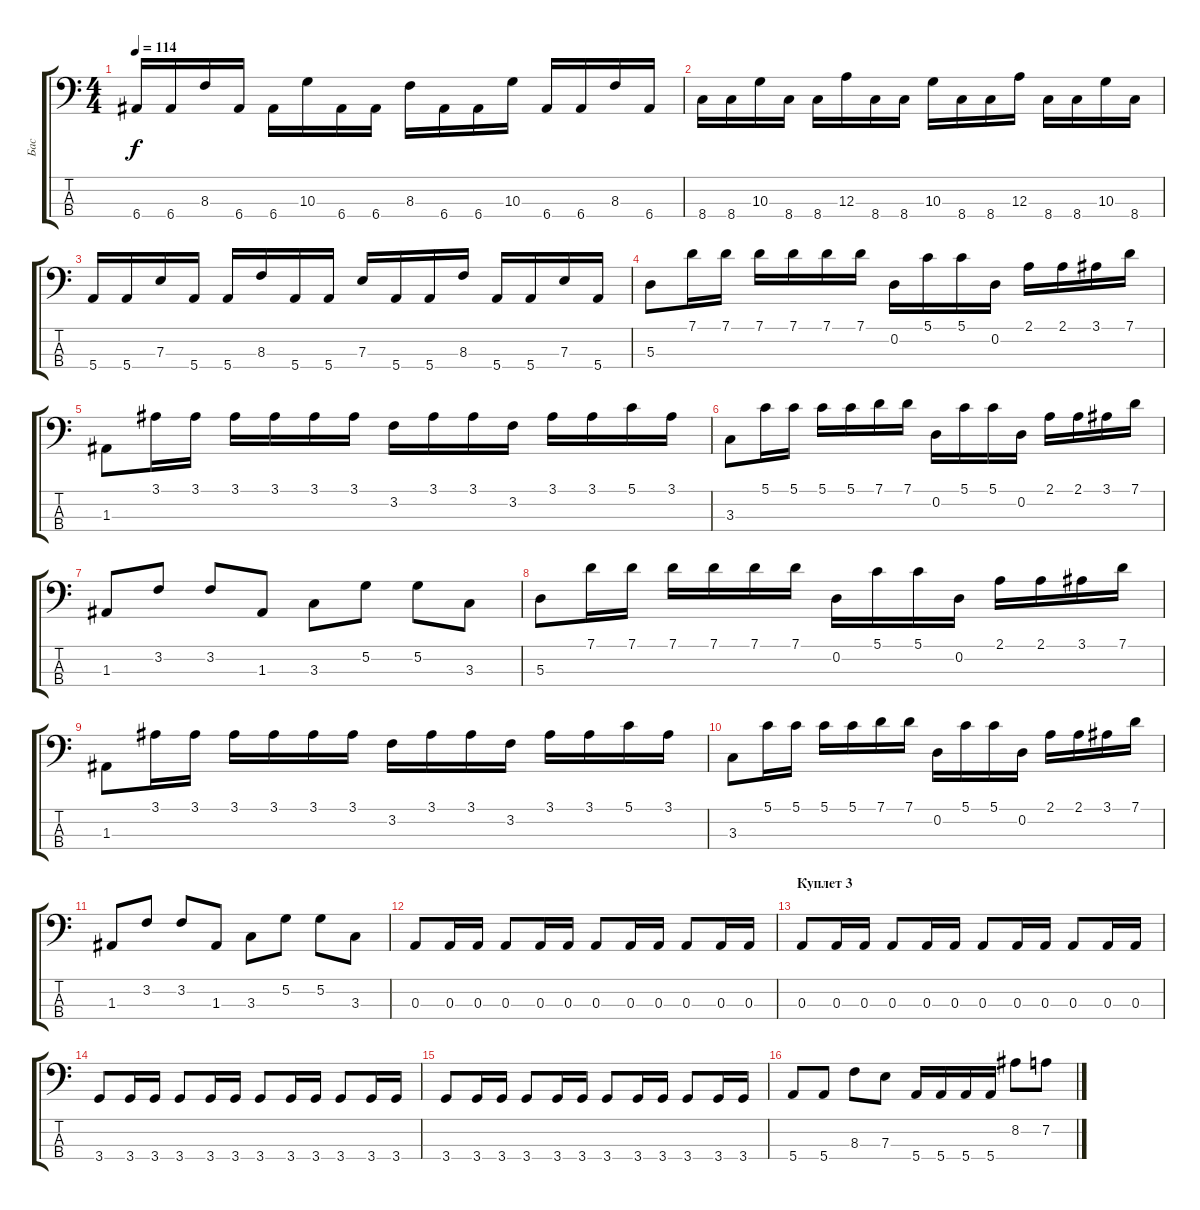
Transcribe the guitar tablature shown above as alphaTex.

\track ("Бас" "Бас") {instrument electricbassfinger}
\staff {score tabs}
\tuning (G2 D2 A1 E1) {hide}
\ts (4 4)
\tempo 114
\clef f4
\ks c
6.4.16{dy f} 6.4.16 8.3.16 6.4.16 6.4.16 10.3.16 6.4.16 6.4.16 8.3.16 6.4.16 6.4.16 10.3.16 6.4.16 6.4.16 8.3.16 6.4.16 |
8.4.16 8.4.16 10.3.16 8.4.16 8.4.16 12.3.16 8.4.16 8.4.16 10.3.16 8.4.16 8.4.16 12.3.16 8.4.16 8.4.16 10.3.16 8.4.16 |
5.4.16 5.4.16 7.3.16 5.4.16 5.4.16 8.3.16 5.4.16 5.4.16 7.3.16 5.4.16 5.4.16 8.3.16 5.4.16 5.4.16 7.3.16 5.4.16 |
5.3.8 7.1.16 7.1.16 7.1.16 7.1.16 7.1.16 7.1.16 0.2.16 5.1.16 5.1.16 0.2.16 2.1.16 2.1.16 3.1.16 7.1.16 |
1.3.8 3.1.16 3.1.16 3.1.16 3.1.16 3.1.16 3.1.16 3.2.16 3.1.16 3.1.16 3.2.16 3.1.16 3.1.16 5.1.16 3.1.16 |
3.3.8 5.1.16 5.1.16 5.1.16 5.1.16 7.1.16 7.1.16 0.2.16 5.1.16 5.1.16 0.2.16 2.1.16 2.1.16 3.1.16 7.1.16 |
1.3.8 3.2.8 3.2.8 1.3.8 3.3.8 5.2.8 5.2.8 3.3.8 |
5.3.8 7.1.16 7.1.16 7.1.16 7.1.16 7.1.16 7.1.16 0.2.16 5.1.16 5.1.16 0.2.16 2.1.16 2.1.16 3.1.16 7.1.16 |
1.3.8 3.1.16 3.1.16 3.1.16 3.1.16 3.1.16 3.1.16 3.2.16 3.1.16 3.1.16 3.2.16 3.1.16 3.1.16 5.1.16 3.1.16 |
3.3.8 5.1.16 5.1.16 5.1.16 5.1.16 7.1.16 7.1.16 0.2.16 5.1.16 5.1.16 0.2.16 2.1.16 2.1.16 3.1.16 7.1.16 |
1.3.8 3.2.8 3.2.8 1.3.8 3.3.8 5.2.8 5.2.8 3.3.8 |
0.3.8 0.3.16 0.3.16 0.3.8 0.3.16 0.3.16 0.3.8 0.3.16 0.3.16 0.3.8 0.3.16 0.3.16 |
\section ("" "Куплет 3")
0.3.8 0.3.16 0.3.16 0.3.8 0.3.16 0.3.16 0.3.8 0.3.16 0.3.16 0.3.8 0.3.16 0.3.16 |
3.4.8 3.4.16 3.4.16 3.4.8 3.4.16 3.4.16 3.4.8 3.4.16 3.4.16 3.4.8 3.4.16 3.4.16 |
3.4.8 3.4.16 3.4.16 3.4.8 3.4.16 3.4.16 3.4.8 3.4.16 3.4.16 3.4.8 3.4.16 3.4.16 |
5.4.8 5.4.8 8.3.8 7.3.8 5.4.16 5.4.16 5.4.16 5.4.16 8.2.8 7.2.8
